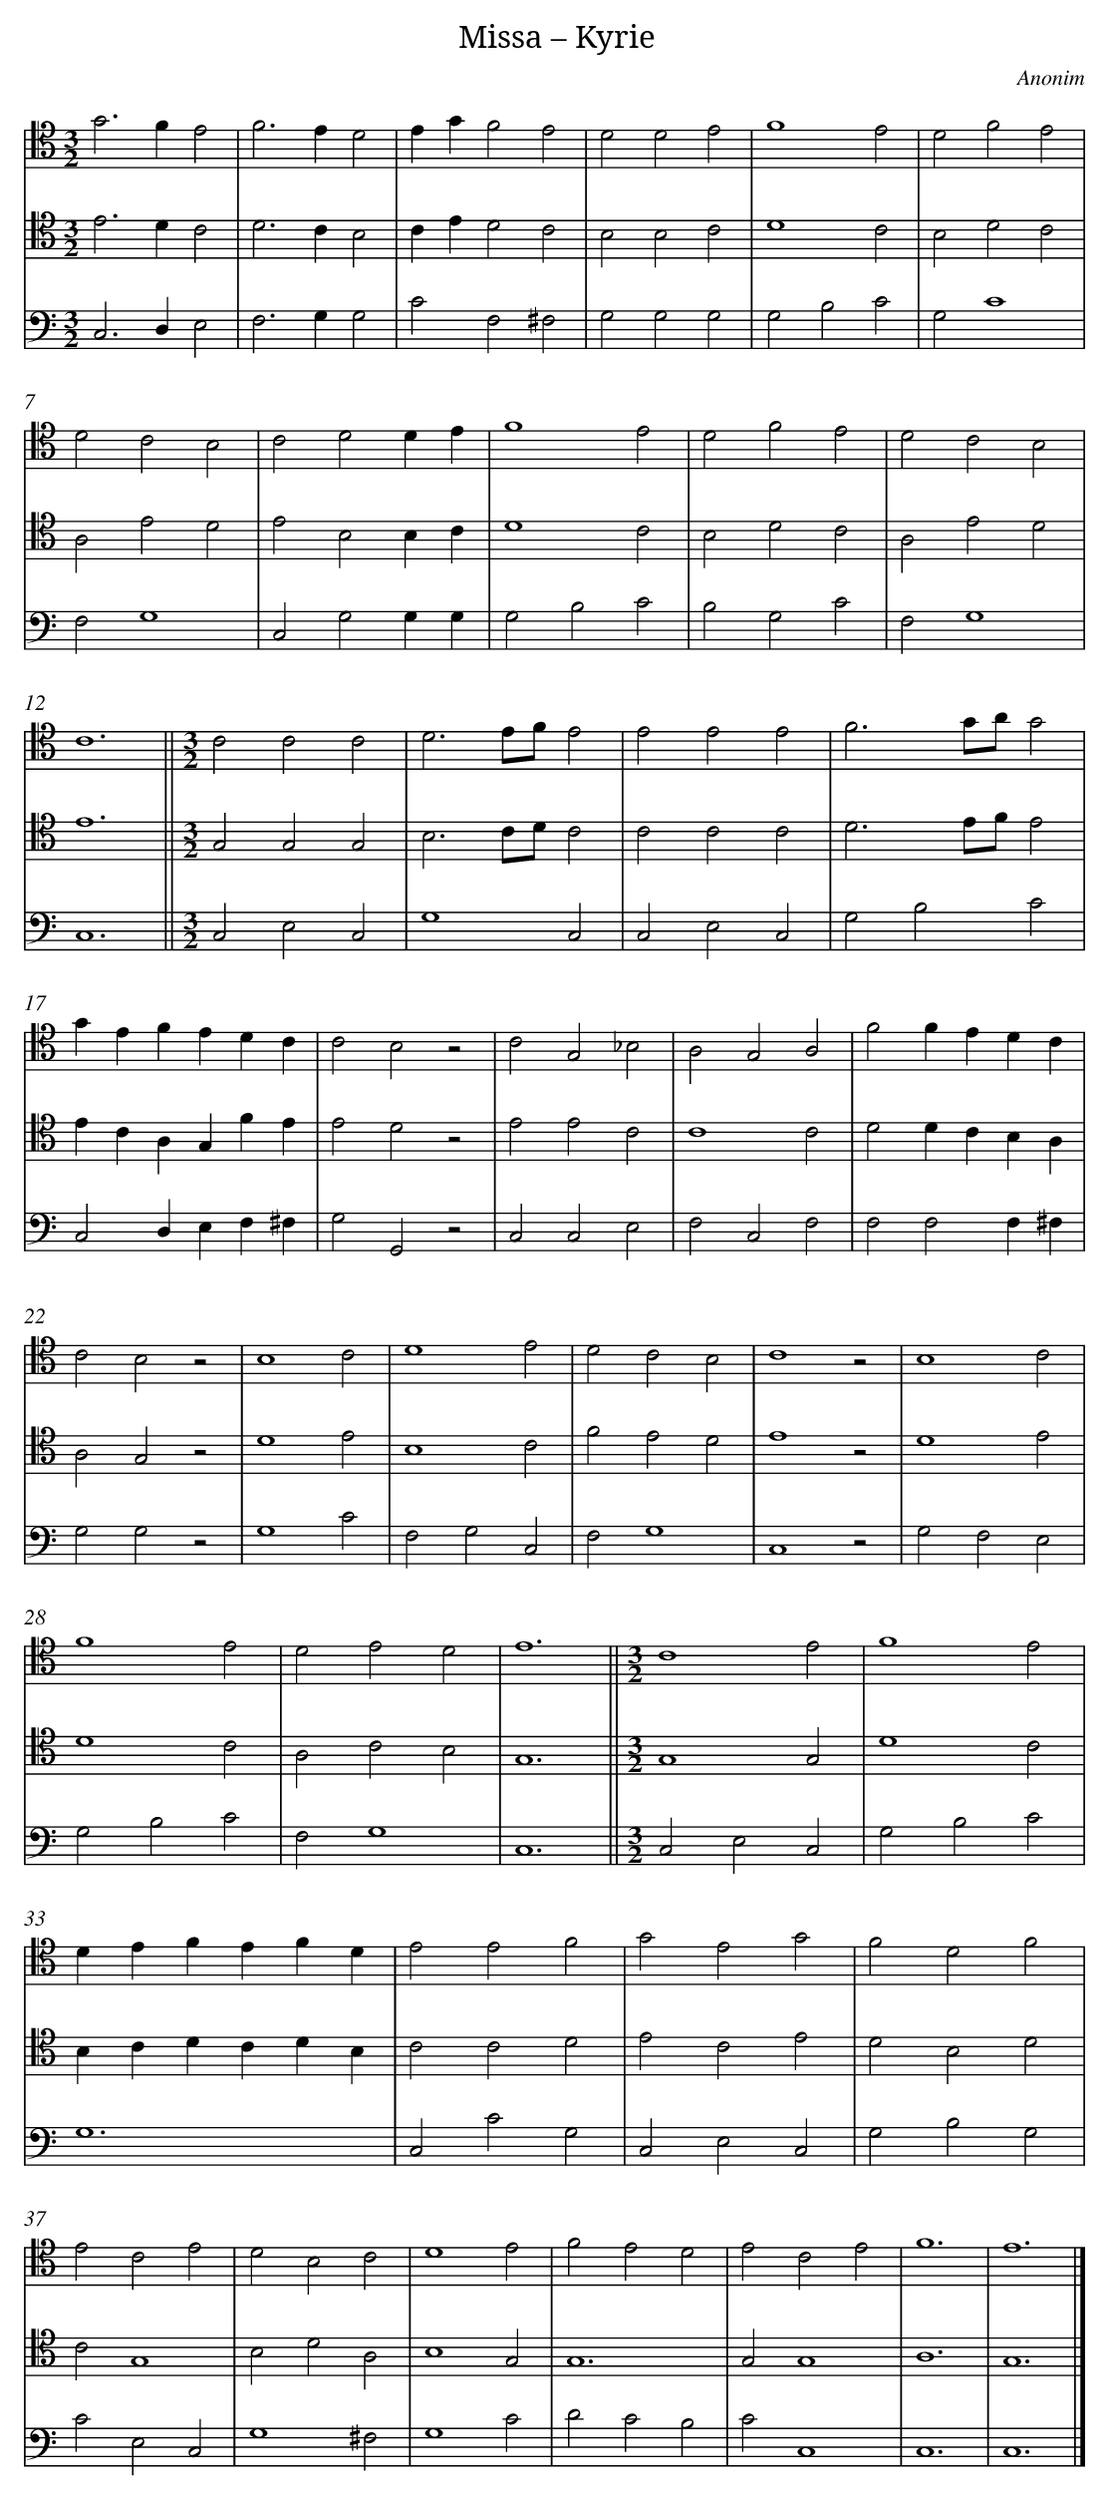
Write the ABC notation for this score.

X:1
T: Missa – Kyrie
C: Anonim
L: 1/4
M: 3/2
V: 1 clef=tenor
V: 2 clef=tenor
V: 3 clef=bass
K: C
[V:1] G2>F2E2 |
[V:2] E2>D2C2 |
[V:3] C,2>D,2E,2 |
[V:1] F2>E2D2 |
[V:2] D2>C2B,2 |
[V:3] F,2>G,2G,2 |
[V:1] EGF2E2 |
[V:2] CED2C2 |
[V:3] C2F,2^F,2 |
[V:1] D2D2E2 |
[V:2] B,2B,2C2 |
[V:3] G,2G,2G,2 |
[V:1] F4E2 |
[V:2] D4C2 |
[V:3] G,2B,2C2 |
[V:1] D2F2E2 |
[V:2] B,2D2C2 |
[V:3] G,2C4 |
[V:1] D2C2B,2 |
[V:2] A,2E2D2 |
[V:3] F,2G,4 |
[V:1] C2D2DE |
[V:2] E2B,2B,C |
[V:3] C,2G,2G,G, |
[V:1] F4E2 |
[V:2] D4C2 |
[V:3] G,2B,2C2 |
[V:1] D2F2E2 |
[V:2] B,2D2C2 |
[V:3] B,2G,2C2 |
[V:1] D2C2B,2 |
[V:2] A,2E2D2 |
[V:3] F,2G,4 |
[V:1] C6 ||
[V:2] E6 ||
[V:3] C,6 ||
[V:1] [M:3/2]C2C2C2 |
[V:2] [M:3/2]G,2G,2G,2 |
[V:3] [M:3/2]C,2E,2C,2 |
[V:1] D3E/F/E2 |
[V:2] B,3C/D/C2 |
[V:3] G,4C,2 |
[V:1] E2E2E2 |
[V:2] C2C2C2 |
[V:3] C,2E,2C,2 |
[V:1] F3G/A/G2 |
[V:2] D3E/F/E2 |
[V:3] G,2B,2C2 |
[V:1] GEFEDC |
[V:2] ECA,G,FE |
[V:3] C,2D,E,F,^F, |
[V:1] C2B,2z2 |
[V:2] E2D2z2 |
[V:3] G,2G,,2z2 |
[V:1] C2G,2_B,2 |
[V:2] E2E2C2 |
[V:3] C,2C,2E,2 |
[V:1] A,2G,2A,2 |
[V:2] C4C2 |
[V:3] F,2C,2F,2 |
[V:1] F2FEDC |
[V:2] D2DCB,A, |
[V:3] F,2F,2F,^F, |
[V:1] C2B,2z2 |
[V:2] A,2G,2z2 |
[V:3] G,2G,2z2 |
[V:1] B,4C2 |
[V:2] D4E2 |
[V:3] G,4C2 |
[V:1] D4E2 |
[V:2] B,4C2 |
[V:3] F,2G,2C,2 |
[V:1] D2C2B,2 |
[V:2] F2E2D2 |
[V:3] F,2G,4 |
[V:1] C4z2 |
[V:2] E4z2 |
[V:3] C,4z2 |
[V:1] B,4C2 |
[V:2] D4E2 |
[V:3] G,2F,2E,2 |
[V:1] F4E2 |
[V:2] D4C2 |
[V:3] G,2B,2C2 |
[V:1] D2E2D2 |
[V:2] A,2C2B,2 |
[V:3] F,2G,4 |
[V:1] E6 ||
[V:2] G,6 ||
[V:3] C,6 ||
[V:1] [M:3/2]C4E2 |
[V:2] [M:3/2]G,4G,2 |
[V:3] [M:3/2]C,2E,2C,2 |
[V:1] F4E2 |
[V:2] D4C2 |
[V:3] G,2B,2C2 |
[V:1] DEFEFD |
[V:2] B,CDCDB, |
[V:3] G,6 |
[V:1] E2E2F2 |
[V:2] C2C2D2 |
[V:3] C,2C2G,2 |
[V:1] G2E2G2 |
[V:2] E2C2E2 |
[V:3] C,2E,2C,2 |
[V:1] F2D2F2 |
[V:2] D2B,2D2 |
[V:3] G,2B,2G,2 |
[V:1] E2C2E2 |
[V:2] C2G,4 |
[V:3] C2E,2C,2 |
[V:1] D2B,2C2 |
[V:2] B,2D2A,2 |
[V:3] G,4^F,2 |
[V:1] D4E2 |
[V:2] B,4G,2 |
[V:3] G,4C2 |
[V:1] F2E2D2 |
[V:2] G,6 |
[V:3] D2C2B,2 |
[V:1] E2C2E2 |
[V:2] G,2G,4 |
[V:3] C2C,4 |
[V:1] F6 |
[V:2] A,6 |
[V:3] C,6 |
[V:1] E6 |]
[V:2] G,6 |]
[V:3] C,6 |]
